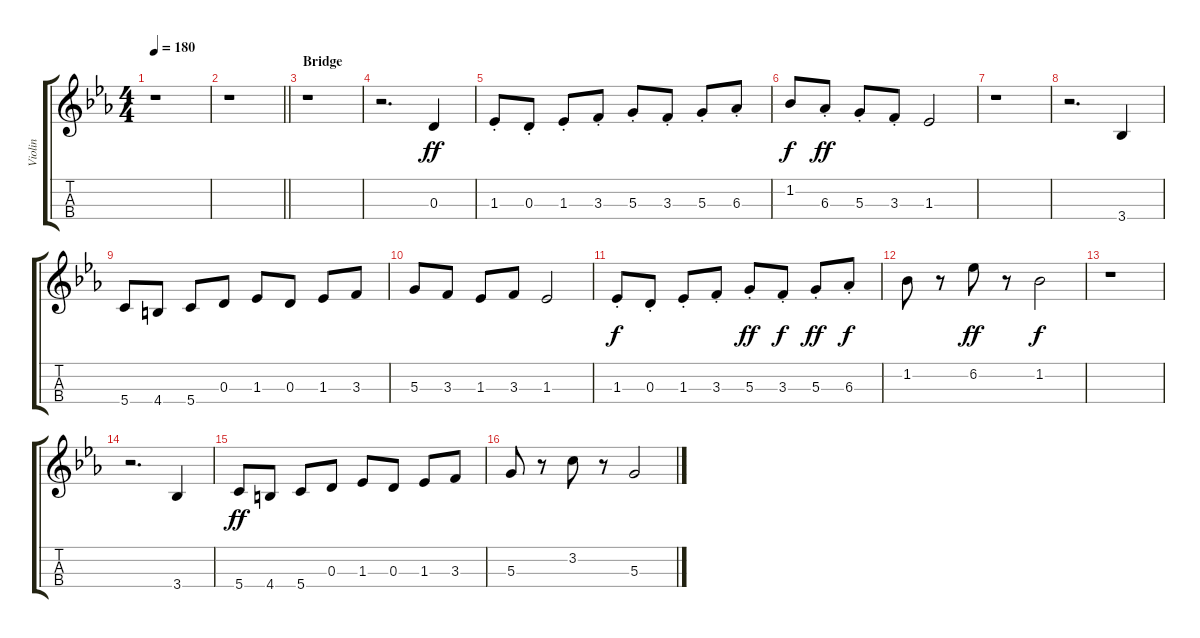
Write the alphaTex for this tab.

\track ("Violin" "Violin") {instrument violin}
\staff {score tabs}
\tuning (E5 A4 D4 G3) {hide}
\ts (4 4)
\tempo 180
\clef g2
\ks eb
r.1{dy f} |
\barLineRight lightlight
r.1 |
\section ("" "Bridge")
r.1 |
r.2{d} 0.3.4{dy ff} |
1.3{st}.8 0.3{st}.8 1.3{st}.8 3.3{st}.8 5.3{st}.8 3.3{st}.8 5.3{st}.8 6.3{st}.8 |
1.2.8{dy f} 6.3{st}.8{dy ff} 5.3{st}.8 3.3{st}.8 1.3.2 |
r.1 |
r.2{d} 3.4.4 |
5.4.8 4.4.8 5.4.8 0.3.8 1.3.8 0.3.8 1.3.8 3.3.8 |
5.3.8 3.3.8 1.3.8 3.3.8 1.3.2 |
1.3{st}.8{dy f} 0.3{st}.8 1.3{st}.8 3.3{st}.8 5.3{st}.8{dy ff} 3.3{st}.8{dy f} 5.3{st}.8{dy ff} 6.3{st}.8{dy f} |
1.2.8 r.8 6.2.8{dy ff} r.8 1.2.2{dy f} |
r.1 |
r.2{d} 3.4.4 |
5.4.8{dy ff} 4.4.8 5.4.8 0.3.8 1.3.8 0.3.8 1.3.8 3.3.8 |
5.3.8 r.8 3.2.8 r.8 5.3.2
